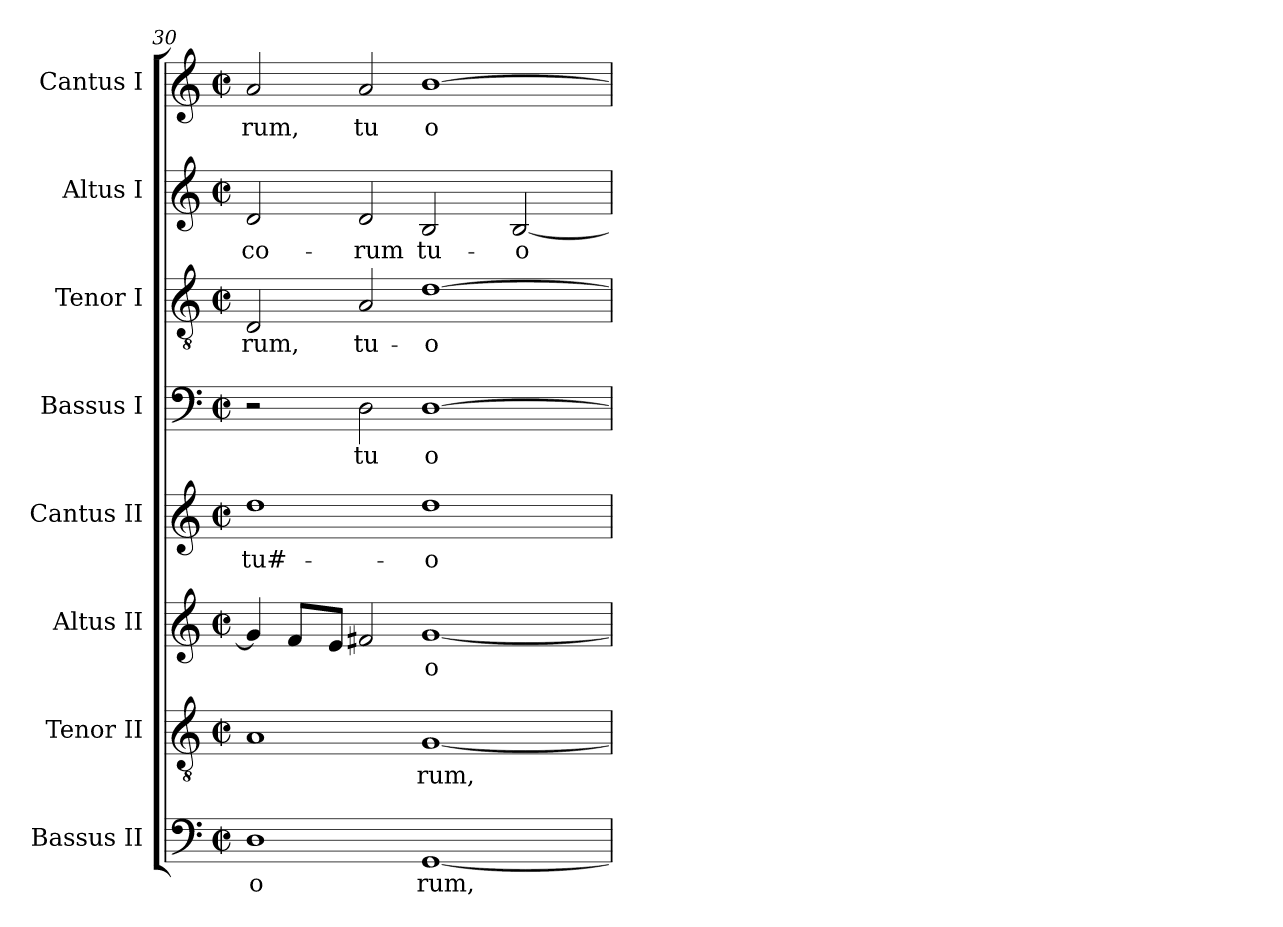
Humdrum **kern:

**kern	**text	**kern	**text	**kern	**text	**kern	**text	**kern	**text	**kern	**text	**kern	**text	**kern	**text
*part8	*part8	*part7	*part7	*part6	*part6	*part5	*part5	*part4	*part4	*part3	*part3	*part2	*part2	*part1	*part1
*staff8	*staff8	*staff7	*staff7	*staff6	*staff6	*staff5	*staff5	*staff4	*staff4	*staff3	*staff3	*staff2	*staff2	*staff1	*staff1
*I"Bassus II	*	*I"Tenor II	*	*I"Altus II	*	*I"Cantus II	*	*I"Bassus I	*	*I"Tenor I	*	*I"Altus I	*	*I"Cantus I	*
!!LO:LB:g=z
*clefF4	*	*clefGv2	*	*clefG2	*	*clefG2	*	*clefF4	*	*clefGv2	*	*clefG2	*	*clefG2	*
*M2/2	*	*M2/2	*	*M2/2	*	*M2/2	*	*M2/2	*	*M2/2	*	*M2/2	*	*M2/2	*
*met(c|)	*	*met(c|)	*	*met(c|)	*	*met(c|)	*	*met(c|)	*	*met(c|)	*	*met(c|)	*	*met(c|)	*
=30	=30	=30	=30	=30	=30	=30	=30	=30	=30	=30	=30	=30	=30	=30	=30
!	!LO:LY:b:cj	!	!	!	!	!	!LO:LY:b:cj	!	!	!	!LO:LY:b:cj	!	!LO:LY:b:cj	!	!LO:LY:b:cj
*	*	*^	*	*^	*	*	*	*	*	*	*	*	*	*	*
1D	o	1A	4.ryy	.	4g/]	4ryy	.	1dd	tu#-	2r	.	2D/	rum,	2d/	-co-	2a/	rum,
.	.	.	.	.	8f/L	16ryy	.	.	.	.	.	.	.	.	.	.	.
.	.	.	.	.	.	64ryy	.	.	.	.	.	.	.	.	.	.	.
.	.	.	.	.	.	1ryy	.	.	.	.	.	.	.	.	.	.	.
.	.	.	1ryy	.	8e/J	.	.	.	.	.	.	.	.	.	.	.	.
!	!	!	!	!	!	!	!	!	!	!	!LO:LY:b:cj	!	!LO:LY:b:cj	!	!LO:LY:b:cj	!	!LO:LY:b:cj
.	.	.	.	.	2f#/	.	.	.	.	2D\	tu	2A/	tu-	2d/	-rum	2a/	tu
!	!LO:LY:b	!	!	!LO:LY:b	!	!	!LO:LY:b:rj	!	!LO:LY:b:cj	!	!LO:LY:b:rj	!	!LO:LY:b:rj	!	!LO:LY:b:cj	!	!LO:LY:b:rj
[<1GG	rum,	[<1G	.	-rum,	[<1g	.	o	1dd	-o-	[>1D	o	[>1d	-o-	2B/	tu-	[>1b	o
.	.	.	.	.	.	2ryy	.	.	.	.	.	.	.	.	.	.	.
.	.	.	2ryy	.	.	.	.	.	.	.	.	.	.	.	.	.	.
!	!	!	!	!	!	!	!	!	!	!	!	!	!	!	!LO:LY:b:cj	!	!
.	.	.	.	.	.	.	.	.	.	.	.	.	.	[<2B/	-o-	.	.
.	.	.	.	.	.	8ryy	.	.	.	.	.	.	.	.	.	.	.
.	.	.	8ryy	.	.	.	.	.	.	.	.	.	.	.	.	.	.
.	.	.	.	.	.	32.ryy	.	.	.	.	.	.	.	.	.	.	.
*	*	*v	*v	*	*	*	*	*	*	*	*	*	*	*	*	*	*
*	*	*	*	*v	*v	*	*	*	*	*	*	*	*	*	*	*
=	=	=	=	=	=	=	=	=	=	=	=	=	=	=	=
*-	*-	*-	*-	*-	*-	*-	*-	*-	*-	*-	*-	*-	*-	*-	*-
